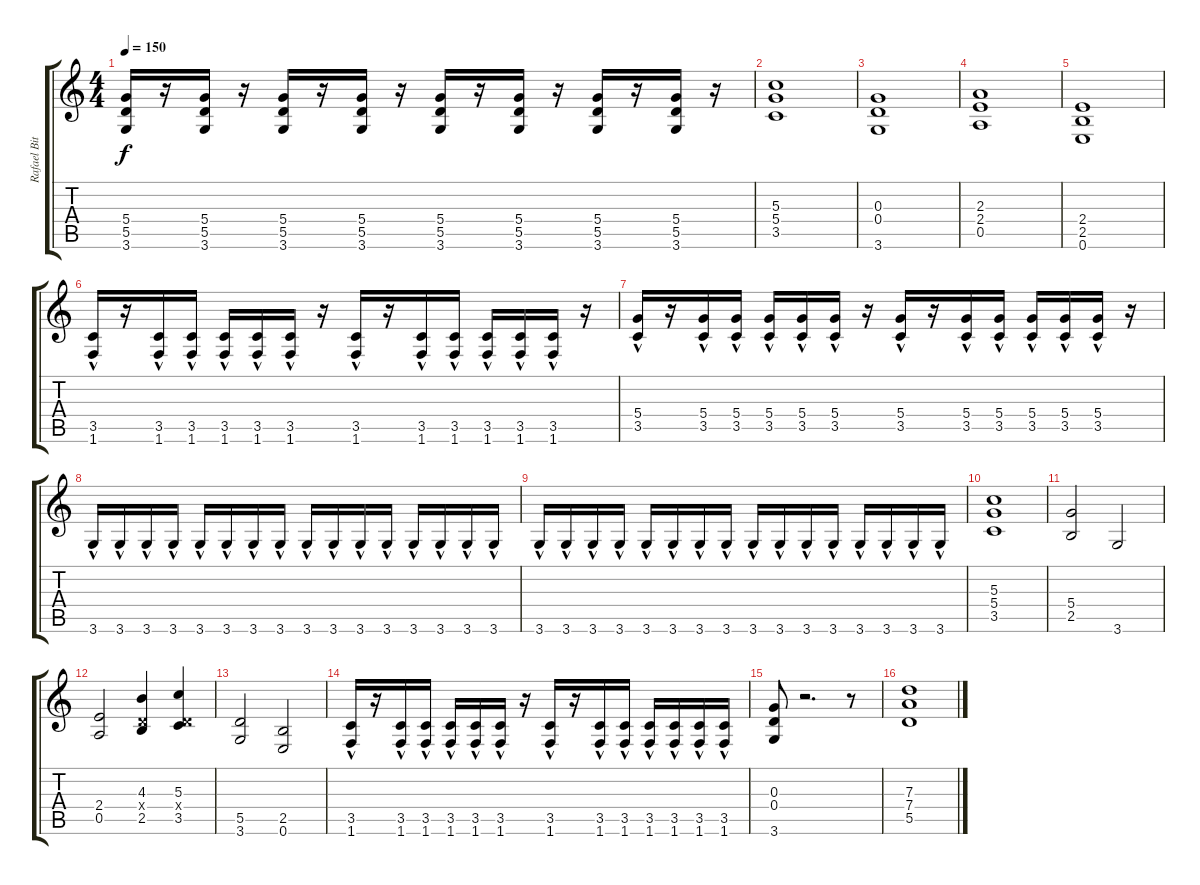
\track ("Rafael Bittencourt" "Rafael Bit") {instrument distortionguitar}
\staff {score tabs}
\tuning (E4 B3 G3 D3 A2 E2) {hide}
\ts (4 4)
\tempo 150
\clef g2
\ks c
(5.4 5.5 3.6).16{dy f} r.16 (5.4 5.5 3.6).16 r.16 (5.4 5.5 3.6).16 r.16 (5.4 5.5 3.6).16 r.16 (5.4 5.5 3.6).16 r.16 (5.4 5.5 3.6).16 r.16 (5.4 5.5 3.6).16 r.16 (5.4 5.5 3.6).16 r.16 |
(5.3 5.4 3.5).1 |
(0.3 0.4 3.6).1 |
(2.3 2.4 0.5).1 |
(2.4 2.5 0.6).1 |
(3.5{hac} 1.6{hac}).16 r.16 (3.5{hac} 1.6{hac}).16 (3.5{hac} 1.6{hac}).16 (3.5{hac} 1.6{hac}).16 (3.5{hac} 1.6{hac}).16 (3.5{hac} 1.6{hac}).16 r.16 (3.5{hac} 1.6{hac}).16 r.16 (3.5{hac} 1.6{hac}).16 (3.5{hac} 1.6{hac}).16 (3.5{hac} 1.6{hac}).16 (3.5{hac} 1.6{hac}).16 (3.5{hac} 1.6{hac}).16 r.16 |
(5.4{hac} 3.5{hac}).16 r.16 (5.4{hac} 3.5{hac}).16 (5.4{hac} 3.5{hac}).16 (5.4{hac} 3.5{hac}).16 (5.4{hac} 3.5{hac}).16 (5.4{hac} 3.5{hac}).16 r.16 (5.4{hac} 3.5{hac}).16 r.16 (5.4{hac} 3.5{hac}).16 (5.4{hac} 3.5{hac}).16 (5.4{hac} 3.5{hac}).16 (5.4{hac} 3.5{hac}).16 (5.4{hac} 3.5{hac}).16 r.16 |
3.6{hac}.16 3.6{hac}.16 3.6{hac}.16 3.6{hac}.16 3.6{hac}.16 3.6{hac}.16 3.6{hac}.16 3.6{hac}.16 3.6{hac}.16 3.6{hac}.16 3.6{hac}.16 3.6{hac}.16 3.6{hac}.16 3.6{hac}.16 3.6{hac}.16 3.6{hac}.16 |
3.6{hac}.16 3.6{hac}.16 3.6{hac}.16 3.6{hac}.16 3.6{hac}.16 3.6{hac}.16 3.6{hac}.16 3.6{hac}.16 3.6{hac}.16 3.6{hac}.16 3.6{hac}.16 3.6{hac}.16 3.6{hac}.16 3.6{hac}.16 3.6{hac}.16 3.6{hac}.16 |
(5.3 5.4 3.5).1 |
(5.4 2.5).2 3.6.2 |
(2.4 0.5).2 (4.3 0.4{x} 2.5).4 (5.3 0.4{x} 3.5).4 |
(5.5 3.6).2 (2.5 0.6).2 |
(3.5{hac} 1.6{hac}).16 r.16 (3.5{hac} 1.6{hac}).16 (3.5{hac} 1.6{hac}).16 (3.5{hac} 1.6{hac}).16 (3.5{hac} 1.6{hac}).16 (3.5{hac} 1.6{hac}).16 r.16 (3.5{hac} 1.6{hac}).16 r.16 (3.5{hac} 1.6{hac}).16 (3.5{hac} 1.6{hac}).16 (3.5{hac} 1.6{hac}).16 (3.5{hac} 1.6{hac}).16 (3.5{hac} 1.6{hac}).16 (3.5{hac} 1.6{hac}).16 |
(0.3 0.4 3.6).8 r.2{d} r.8 |
(7.3 7.4 5.5).1
